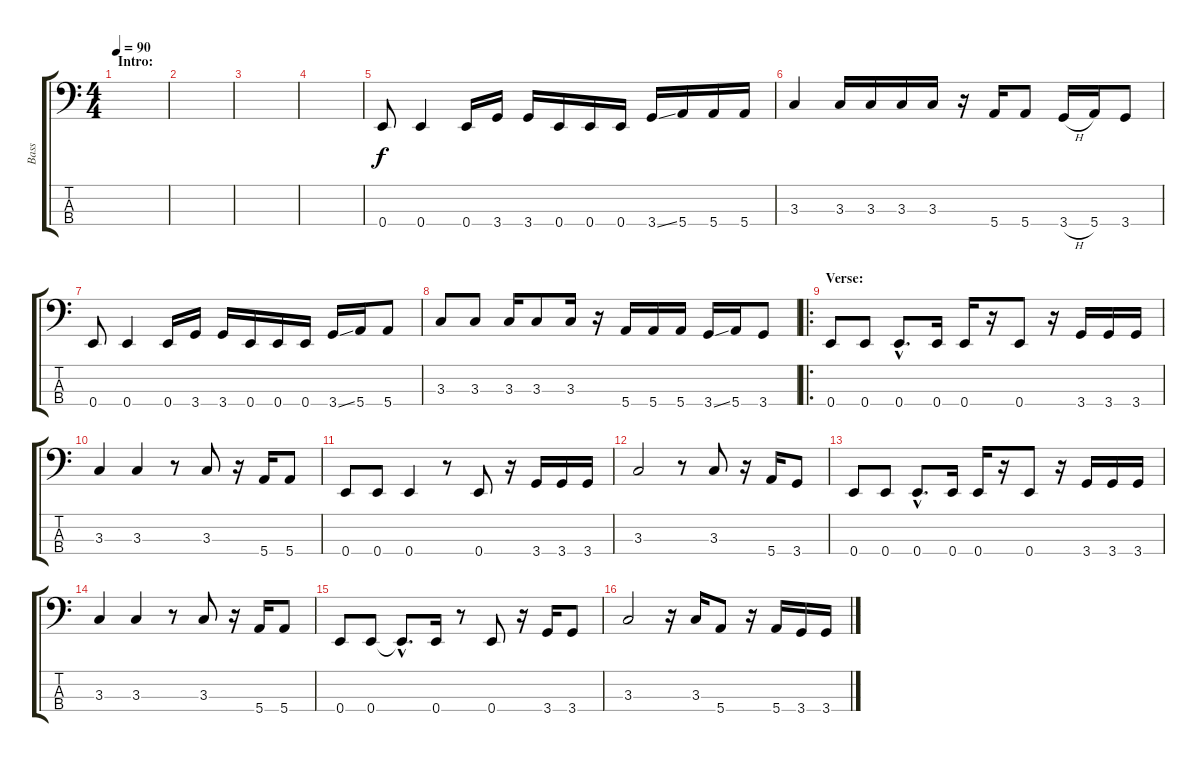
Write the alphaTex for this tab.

\track ("Bass" "Bass") {instrument electricbassfinger}
\staff {score tabs}
\tuning (G2 D2 A1 E1) {hide}
\ts (4 4)
\section ("" "Intro:")
\tempo 90
\clef f4
\ks c
|
|
|
|
0.4.8 0.4.4 0.4.16 3.4.16 3.4.16 0.4.16 0.4.16 0.4.16 3.4{ss}.16 5.4.16 5.4.16 5.4.16 |
3.3.4 3.3.16 3.3.16 3.3.16 3.3.16 r.16 5.4.16 5.4.8 3.4{h}.16 5.4.16 3.4.8 |
0.4.8 0.4.4 0.4.16 3.4.16 3.4.16 0.4.16 0.4.16 0.4.16 3.4{ss}.16 5.4.16 5.4.8 |
3.3.8 3.3.8 3.3.16 3.3.8 3.3.16 r.16 5.4.16 5.4.16 5.4.16 3.4{ss}.16 5.4.16 3.4.8 |
\ro
\section ("" "Verse:")
0.4.8 0.4.8 0.4{hac}.8{d} 0.4.16 0.4.16 r.16 0.4.8 r.16 3.4.16 3.4.16 3.4.16 |
3.3.4 3.3.4 r.8 3.3.8 r.16 5.4.16 5.4.8 |
0.4.8 0.4.8 0.4.4 r.8 0.4.8 r.16 3.4.16 3.4.16 3.4.16 |
3.3.2 r.8 3.3.8 r.16 5.4.16 3.4.8 |
0.4.8 0.4.8 0.4{hac}.8{d} 0.4.16 0.4.16 r.16 0.4.8 r.16 3.4.16 3.4.16 3.4.16 |
3.3.4 3.3.4 r.8 3.3.8 r.16 5.4.16 5.4.8 |
0.4.8 0.4.8 0.4{hac t}.8{d} 0.4.16 r.8 0.4.8 r.16 3.4.16 3.4.8 |
3.3.2 r.16 3.3.16 5.4.8 r.16 5.4.16 3.4.16 3.4.16
